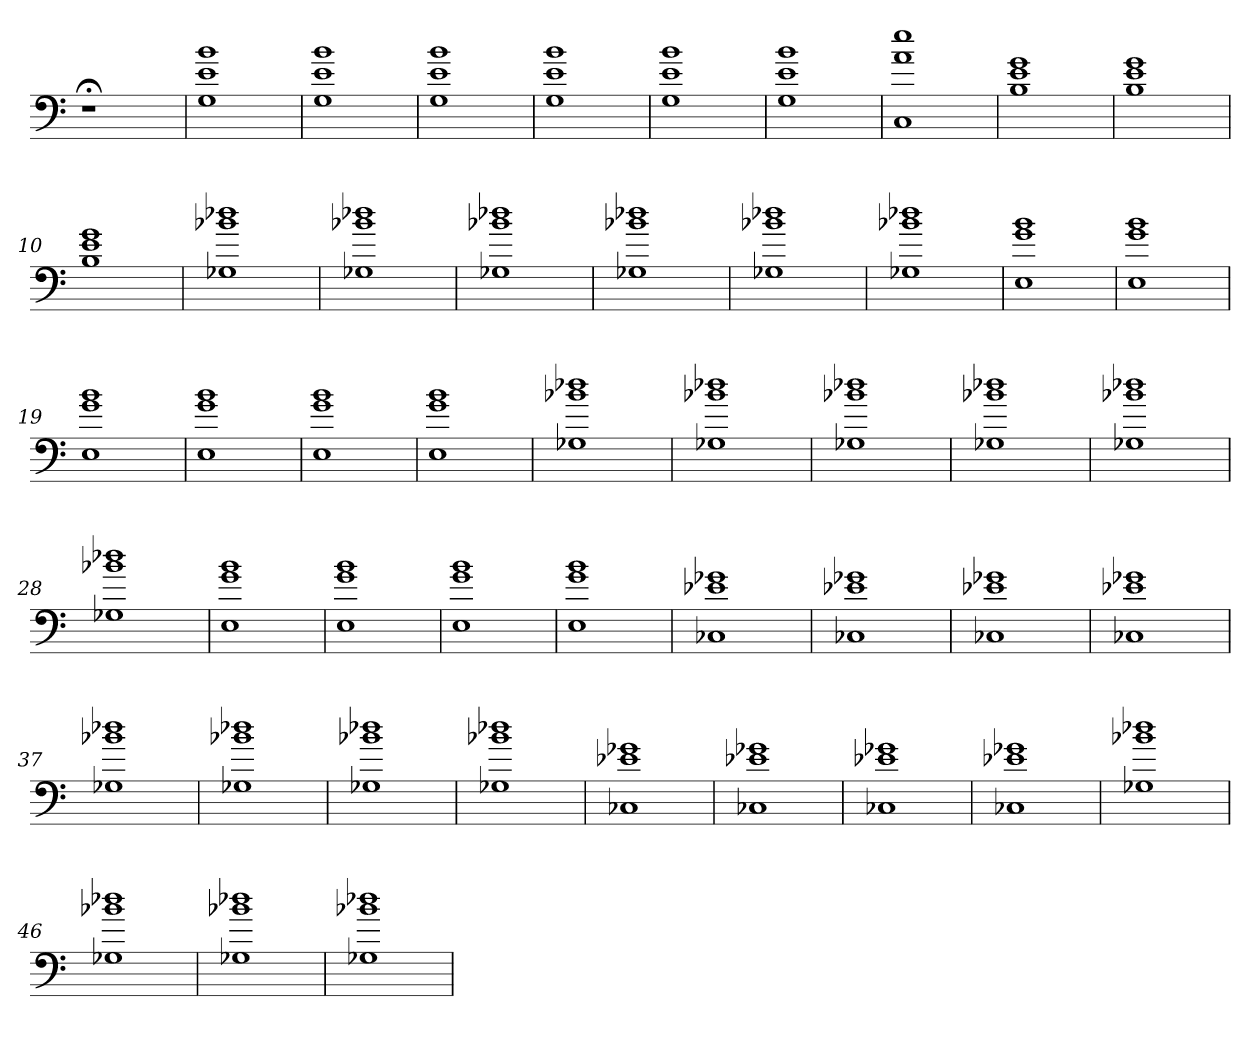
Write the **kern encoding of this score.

**kern
*part1
*staff1
=
1r;<
=1
1G 1e 1b
=2
1G 1e 1b
=3
1G 1e 1b
=4
1G 1e 1b
=5
1G 1e 1b
=6
1G 1e 1b
=7
1C 1a 1ee
=8
1B 1e 1g
=9
1B 1e 1g
=10
1B 1e 1g
=11
1G-X 1b-X 1dd-X
=12
1G-X 1b-X 1dd-X
=13
1G-X 1b-X 1dd-X
=14
1G-X 1b-X 1dd-X
=15
1G-X 1b-X 1dd-X
=16
1G-X 1b-X 1dd-X
=17
1E 1g 1b
=18
1E 1g 1b
=19
1E 1g 1b
=20
1E 1g 1b
=21
1E 1g 1b
=22
1E 1g 1b
=23
1G-X 1b-X 1dd-X
=24
1G-X 1b-X 1dd-X
=25
1G-X 1b-X 1dd-X
=26
1G-X 1b-X 1dd-X
=27
1G-X 1b-X 1dd-X
=28
1G-X 1b-X 1dd-X
=29
1E 1g 1b
=30
1E 1g 1b
=31
1E 1g 1b
=32
1E 1g 1b
=33
1C-X 1e-X 1g-X
=34
1C-X 1e-X 1g-X
=35
1C-X 1e-X 1g-X
=36
1C-X 1e-X 1g-X
=37
1G-X 1b-X 1dd-X
=38
1G-X 1b-X 1dd-X
=39
1G-X 1b-X 1dd-X
=40
1G-X 1b-X 1dd-X
=41
1C-X 1e-X 1g-X
=42
1C-X 1e-X 1g-X
=43
1C-X 1e-X 1g-X
=44
1C-X 1e-X 1g-X
=45
1G-X 1b-X 1dd-X
=46
1G-X 1b-X 1dd-X
=47
1G-X 1b-X 1dd-X
=48
1G-X 1b-X 1dd-X
=
*-
